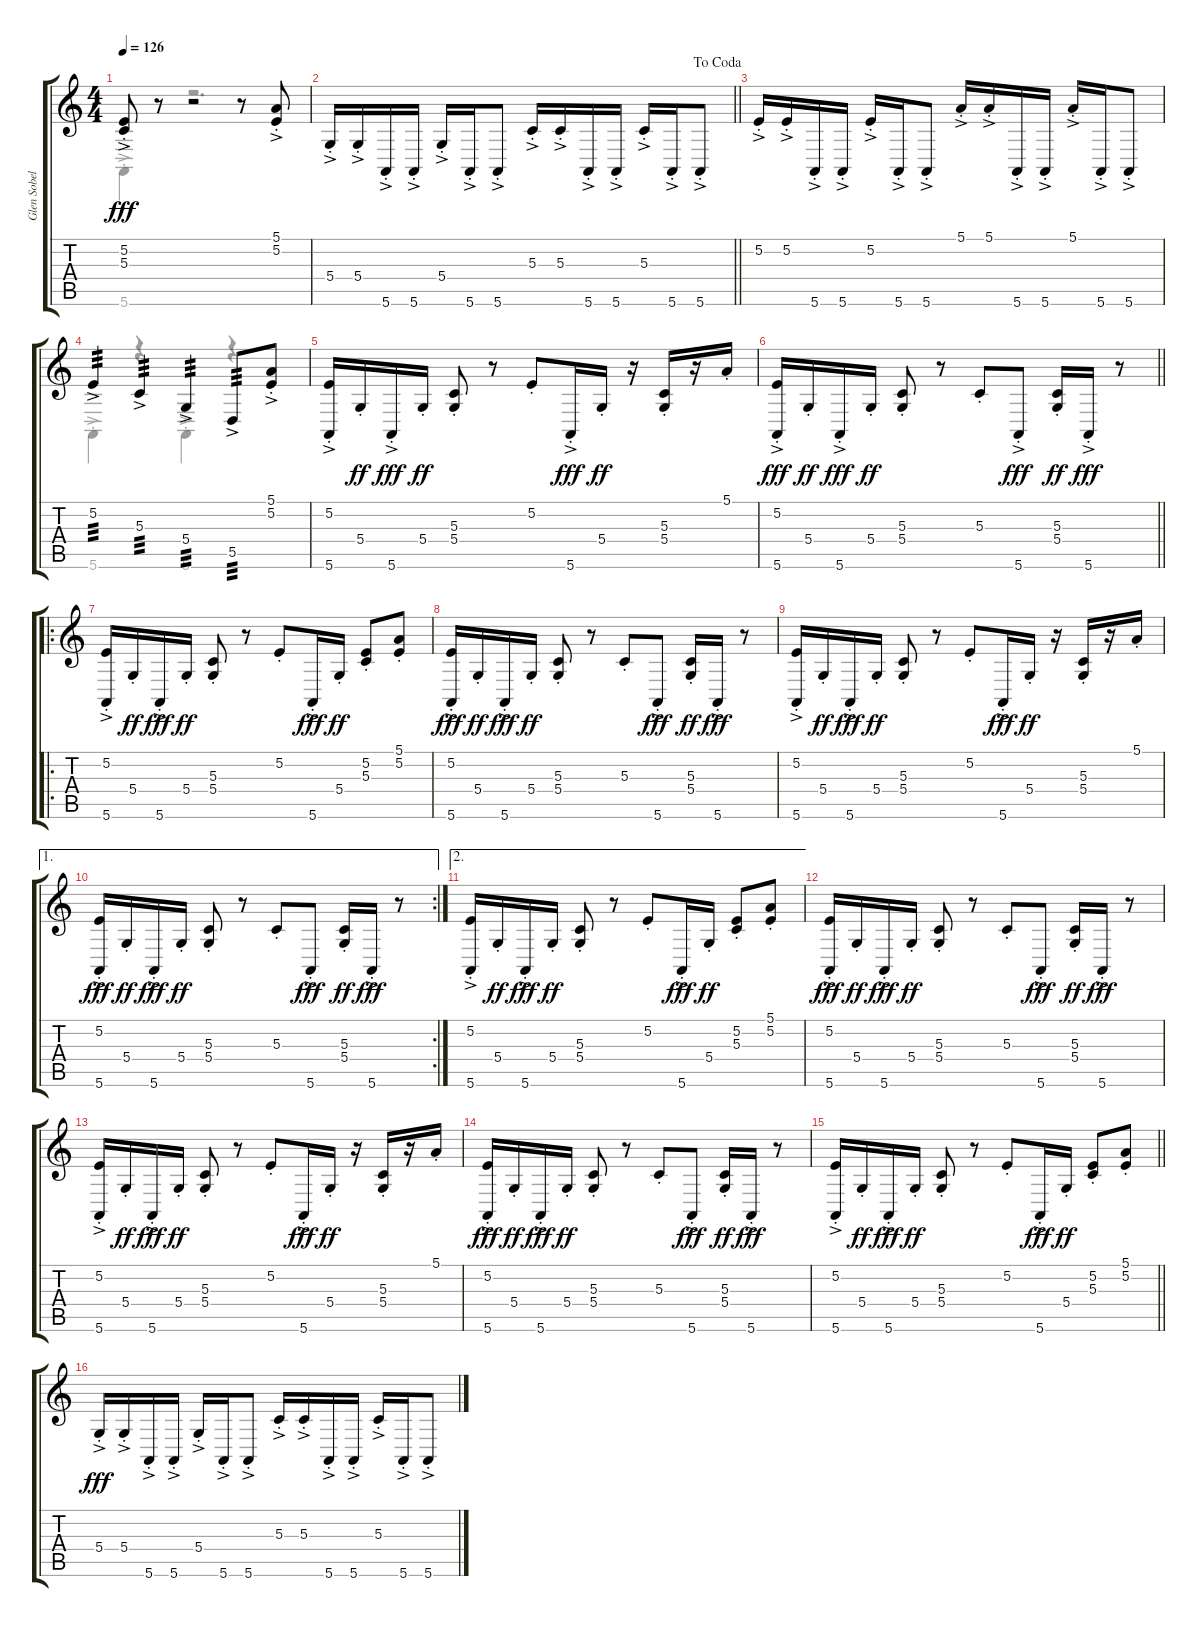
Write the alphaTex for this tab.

\track ("Glen Sobel Drum Kit" "Glen Sobel") {instrument synthdrum}
\staff {score tabs}
\tuning (E4 B3 G3 D3 A2 E2) {hide}
\voice
\ts (4 4)
\tempo 126
\clef g2
\ks c
(5.2{ac st} 5.3{ac st}).8{dy fff} r.8 r.2 r.8 (5.1{ac st} 5.2{ac st}).8 |
\jump dacoda
\barLineRight lightlight
5.4{ac st}.16 5.4{ac st}.16 5.6{ac st}.16 5.6{ac st}.16 5.4{ac st}.16 5.6{ac st}.16 5.6{ac st}.8 5.3{ac st}.16 5.3{ac st}.16 5.6{ac st}.16 5.6{ac st}.16 5.3{ac st}.16 5.6{ac st}.16 5.6{ac st}.8 |
5.2{ac st}.16 5.2{ac st}.16 5.6{ac st}.16 5.6{ac st}.16 5.2{ac st}.16 5.6{ac st}.16 5.6{ac st}.8 5.1{ac st}.16 5.1{ac st}.16 5.6{ac st}.16 5.6{ac st}.16 5.1{ac st}.16 5.6{ac st}.16 5.6{ac st}.8 |
5.2{ac}.4{tp 3} 5.3{ac}.4{tp 3} 5.4{ac}.4{tp 3} 5.5{ac}.8{tp 3} (5.1{ac st} 5.2{ac st}).8 |
(5.2{ac st} 5.6{ac st}).16 5.4{st}.16{dy ff} 5.6{ac st}.16{dy fff} 5.4{st}.16{dy ff} (5.3{st} 5.4{st}).8 r.8 5.2{st}.8 5.6{ac st}.16{dy fff} 5.4{st}.16{dy ff} r.16 (5.3{st} 5.4{st}).16 r.16 5.1{st}.16 |
\barLineRight lightlight
(5.2{ac st} 5.6{ac st}).16{dy fff} 5.4{st}.16{dy ff} 5.6{ac st}.16{dy fff} 5.4{st}.16{dy ff} (5.3{st} 5.4{st}).8 r.8 5.3{st}.8 5.6{ac st}.8{dy fff} (5.3{st} 5.4{st}).16{dy ff} 5.6{ac st}.16{dy fff} r.8 |
\ro
(5.2{ac st} 5.6{ac st}).16 5.4{st}.16{dy ff} 5.6{ac st}.16{dy fff} 5.4{st}.16{dy ff} (5.3{st} 5.4{st}).8 r.8 5.2{st}.8 5.6{ac st}.16{dy fff} 5.4{st}.16{dy ff} (5.2{st} 5.3{st}).8 (5.1{st} 5.2{st}).8 |
(5.2{ac st} 5.6{ac st}).16{dy fff} 5.4{st}.16{dy ff} 5.6{ac st}.16{dy fff} 5.4{st}.16{dy ff} (5.3{st} 5.4{st}).8 r.8 5.3{st}.8 5.6{ac st}.8{dy fff} (5.3{st} 5.4{st}).16{dy ff} 5.6{ac st}.16{dy fff} r.8 |
(5.2{ac st} 5.6{ac st}).16 5.4{st}.16{dy ff} 5.6{ac st}.16{dy fff} 5.4{st}.16{dy ff} (5.3{st} 5.4{st}).8 r.8 5.2{st}.8 5.6{ac st}.16{dy fff} 5.4{st}.16{dy ff} r.16 (5.3{st} 5.4{st}).16 r.16 5.1{st}.16 |
\ae 1
\rc 2
(5.2{ac st} 5.6{ac st}).16{dy fff} 5.4{st}.16{dy ff} 5.6{ac st}.16{dy fff} 5.4{st}.16{dy ff} (5.3{st} 5.4{st}).8 r.8 5.3{st}.8 5.6{ac st}.8{dy fff} (5.3{st} 5.4{st}).16{dy ff} 5.6{ac st}.16{dy fff} r.8 |
\ae 2
(5.2{ac st} 5.6{ac st}).16 5.4{st}.16{dy ff} 5.6{ac st}.16{dy fff} 5.4{st}.16{dy ff} (5.3{st} 5.4{st}).8 r.8 5.2{st}.8 5.6{ac st}.16{dy fff} 5.4{st}.16{dy ff} (5.2{st} 5.3{st}).8 (5.1{st} 5.2{st}).8 |
(5.2{ac st} 5.6{ac st}).16{dy fff} 5.4{st}.16{dy ff} 5.6{ac st}.16{dy fff} 5.4{st}.16{dy ff} (5.3{st} 5.4{st}).8 r.8 5.3{st}.8 5.6{ac st}.8{dy fff} (5.3{st} 5.4{st}).16{dy ff} 5.6{ac st}.16{dy fff} r.8 |
(5.2{ac st} 5.6{ac st}).16 5.4{st}.16{dy ff} 5.6{ac st}.16{dy fff} 5.4{st}.16{dy ff} (5.3{st} 5.4{st}).8 r.8 5.2{st}.8 5.6{ac st}.16{dy fff} 5.4{st}.16{dy ff} r.16 (5.3{st} 5.4{st}).16 r.16 5.1{st}.16 |
(5.2{ac st} 5.6{ac st}).16{dy fff} 5.4{st}.16{dy ff} 5.6{ac st}.16{dy fff} 5.4{st}.16{dy ff} (5.3{st} 5.4{st}).8 r.8 5.3{st}.8 5.6{ac st}.8{dy fff} (5.3{st} 5.4{st}).16{dy ff} 5.6{ac st}.16{dy fff} r.8 |
\barLineRight lightlight
(5.2{ac st} 5.6{ac st}).16 5.4{st}.16{dy ff} 5.6{ac st}.16{dy fff} 5.4{st}.16{dy ff} (5.3{st} 5.4{st}).8 r.8 5.2{st}.8 5.6{ac st}.16{dy fff} 5.4{st}.16{dy ff} (5.2{st} 5.3{st}).8 (5.1{st} 5.2{st}).8 |
5.4{ac st}.16{dy fff} 5.4{ac st}.16 5.6{ac st}.16 5.6{ac st}.16 5.4{ac st}.16 5.6{ac st}.16 5.6{ac st}.8 5.3{ac st}.16 5.3{ac st}.16 5.6{ac st}.16 5.6{ac st}.16 5.3{ac st}.16 5.6{ac st}.16 5.6{ac st}.8
\voice
\clef g2
\ottava regular
\simile none
\ks c
5.6{ac st}.4{dy fff} r.2{d} |
\barLineRight lightlight
|
|
5.6{ac st}.4 r.4 5.6{ac st}.4 r.4 |
|
\barLineRight lightlight
|
|
|
|
|
|
|
|
|
\barLineRight lightlight
|
